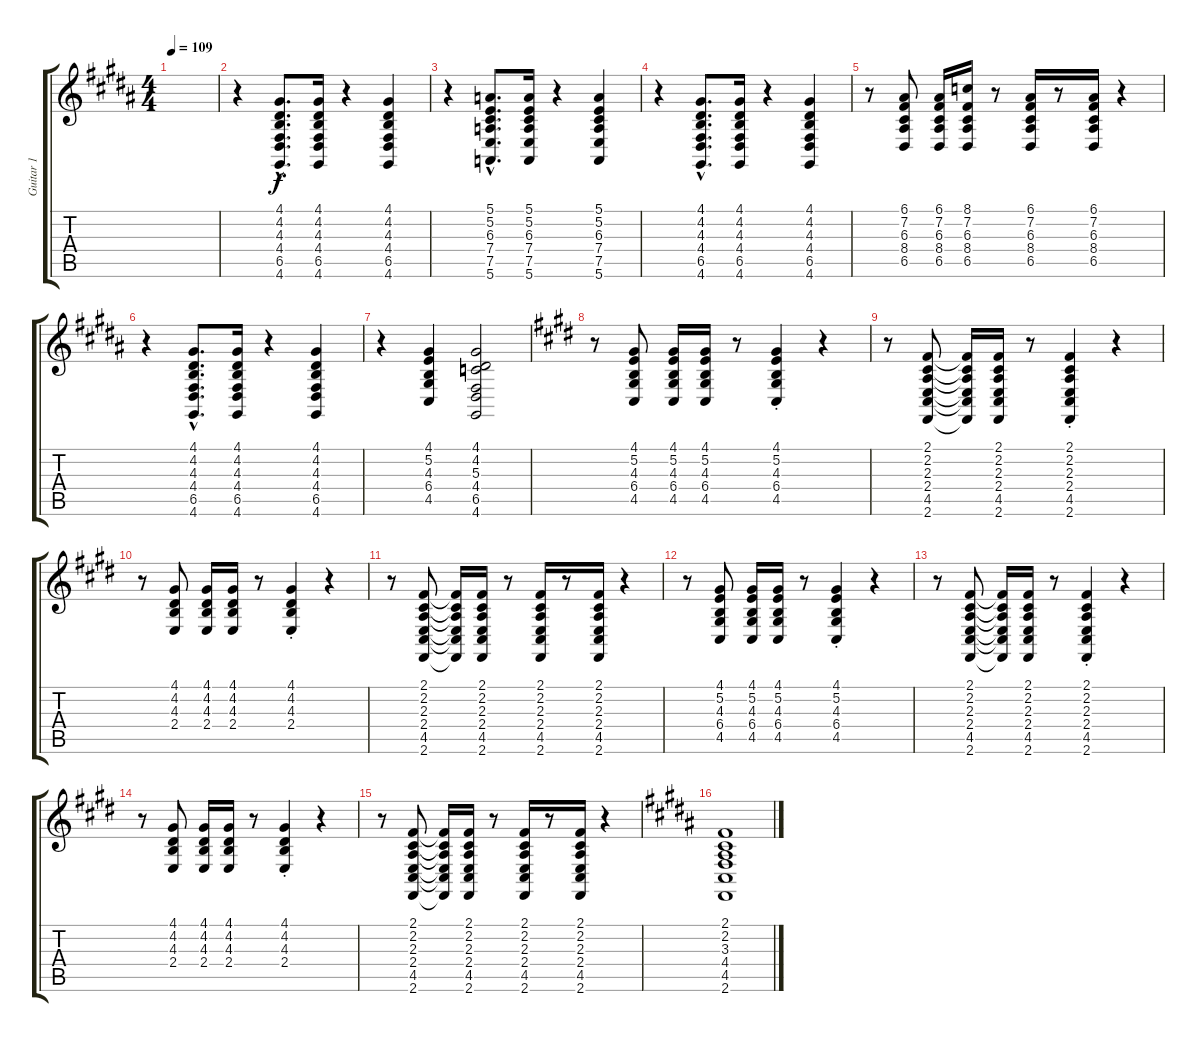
\track ("Guitar 1" "Guitar 1") {instrument lead8bassandlead}
\staff {score tabs}
\tuning (E4 B3 G3 D3 A2 E2) {hide}
\ts (4 4)
\tempo 109
\clef g2
\ks b
|
r.4 (4.1{hac} 4.2{hac} 4.3{hac} 4.4{hac} 6.5{hac} 4.6{hac}).8{d} (4.1 4.2 4.3 4.4 6.5 4.6).16 r.4 (4.1 4.2 4.3 4.4 6.5 4.6).4 |
r.4 (5.1{hac} 5.2{hac} 6.3{hac} 7.4{hac} 7.5{hac} 5.6{hac}).8{d} (5.1 5.2 6.3 7.4 7.5 5.6).16 r.4 (5.1 5.2 6.3 7.4 7.5 5.6).4 |
r.4 (4.1{hac} 4.2{hac} 4.3{hac} 4.4{hac} 6.5{hac} 4.6{hac}).8{d} (4.1 4.2 4.3 4.4 6.5 4.6).16 r.4 (4.1 4.2 4.3 4.4 6.5 4.6).4 |
r.8 (6.1 7.2 6.3 8.4 6.5).8 (6.1 7.2 6.3 8.4 6.5).16 (8.1 7.2 6.3 8.4 6.5).16 r.8 (6.1 7.2 6.3 8.4 6.5).16 r.8 (6.1 7.2 6.3 8.4 6.5).16 r.4 |
r.4 (4.1{hac} 4.2{hac} 4.3{hac} 4.4{hac} 6.5{hac} 4.6{hac}).8{d} (4.1 4.2 4.3 4.4 6.5 4.6).16 r.4 (4.1 4.2 4.3 4.4 6.5 4.6).4 |
r.4 (4.1 5.2 4.3 6.4 4.5).4 (4.1 4.2 5.3 4.4 6.5 4.6).2 |
\ks e
r.8 (4.1 5.2 4.3 6.4 4.5).8 (4.1 5.2 4.3 6.4 4.5).16 (4.1 5.2 4.3 6.4 4.5).16 r.8 (4.1{st} 5.2{st} 4.3{st} 6.4{st} 4.5{st}).4 r.4 |
r.8 (2.1 2.2 2.3 2.4 4.5 2.6).8 (2.1{t} 2.2{t} 2.3{t} 2.4{t} 4.5{t} 2.6{t}).16 (2.1 2.2 2.3 2.4 4.5 2.6).16 r.8 (2.1{st} 2.2{st} 2.3{st} 2.4{st} 4.5{st} 2.6{st}).4 r.4 |
r.8 (4.1 4.2 4.3 2.4).8 (4.1 4.2 4.3 2.4).16 (4.1 4.2 4.3 2.4).16 r.8 (4.1{st} 4.2{st} 4.3{st} 2.4{st}).4 r.4 |
r.8 (2.1 2.2 2.3 2.4 4.5 2.6).8 (2.1{t} 2.2{t} 2.3{t} 2.4{t} 4.5{t} 2.6{t}).16 (2.1 2.2 2.3 2.4 4.5 2.6).16 r.8 (2.1 2.2 2.3 2.4 4.5 2.6).16 r.8 (2.1 2.2 2.3 2.4 4.5 2.6).16 r.4 |
r.8 (4.1 5.2 4.3 6.4 4.5).8 (4.1 5.2 4.3 6.4 4.5).16 (4.1 5.2 4.3 6.4 4.5).16 r.8 (4.1{st} 5.2{st} 4.3{st} 6.4{st} 4.5{st}).4 r.4 |
r.8 (2.1 2.2 2.3 2.4 4.5 2.6).8 (2.1{t} 2.2{t} 2.3{t} 2.4{t} 4.5{t} 2.6{t}).16 (2.1 2.2 2.3 2.4 4.5 2.6).16 r.8 (2.1{st} 2.2{st} 2.3{st} 2.4{st} 4.5{st} 2.6{st}).4 r.4 |
r.8 (4.1 4.2 4.3 2.4).8 (4.1 4.2 4.3 2.4).16 (4.1 4.2 4.3 2.4).16 r.8 (4.1{st} 4.2{st} 4.3{st} 2.4{st}).4 r.4 |
r.8 (2.1 2.2 2.3 2.4 4.5 2.6).8 (2.1{t} 2.2{t} 2.3{t} 2.4{t} 4.5{t} 2.6{t}).16 (2.1 2.2 2.3 2.4 4.5 2.6).16 r.8 (2.1 2.2 2.3 2.4 4.5 2.6).16 r.8 (2.1 2.2 2.3 2.4 4.5 2.6).16 r.4 |
\ks b
(2.1 2.2 3.3 4.4 4.5 2.6).1
